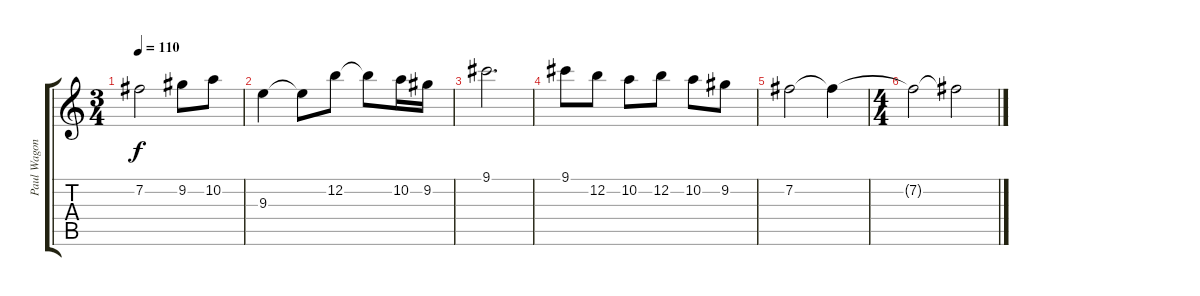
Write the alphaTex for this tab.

\track ("Paul Wagoner" "Paul Wagon") {instrument overdrivenguitar}
\staff {score tabs}
\tuning (E4 B3 G3 D3 A2 D2) {hide}
\ts (3 4)
\tempo 110
\clef g2
\ks c
7.2.2{dy f} 9.2.8 10.2.8 |
9.3.4 9.3{t}.8 12.2.8 12.2{t}.8 10.2.16 9.2.16 |
9.1.2{d} |
9.1.8 12.2.8 10.2.8 12.2.8 10.2.8 9.2.8 |
7.2.2 7.2{t}.4 |
\ts (4 4)
7.2{t}.2 7.2{t}.2
